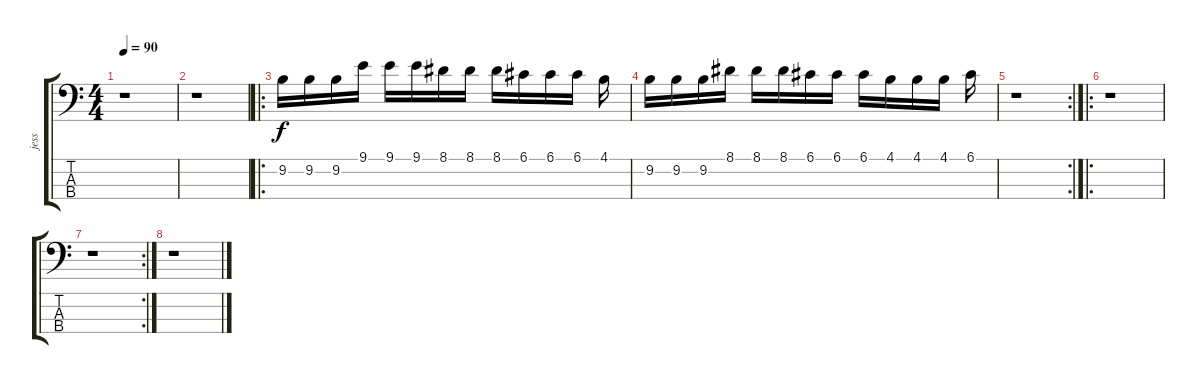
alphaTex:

\track ("jess" "jess") {instrument electricbasspick}
\staff {score tabs}
\tuning (G2 D2 A1 E1) {hide}
\ts (4 4)
\tempo 90
\clef f4
\ks c
r.1{dy f} |
r.1 |
\ro
9.2.16 9.2.16 9.2.16 9.1.16 9.1.16 9.1.16 8.1.16 8.1.16 8.1.16 6.1.16 6.1.16 6.1.16 4.1.16 |
9.2.16 9.2.16 9.2.16 8.1.16 8.1.16 8.1.16 6.1.16 6.1.16 6.1.16 4.1.16 4.1.16 4.1.16 6.1.16 |
\rc 2
r.1 |
\ro
r.1 |
\rc 2
r.1 |
r.1
